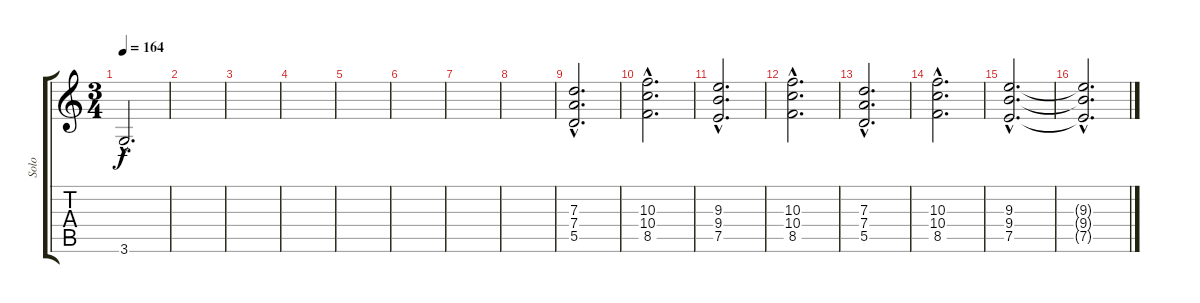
\track ("Solo" "Solo") {instrument acousticguitarsteel}
\staff {score tabs}
\tuning (E4 B3 G3 D3 A2 E2) {hide}
\ts (3 4)
\tempo 164
\clef g2
\ks c
3.6{hac}.2{d dy f} |
|
|
|
|
|
|
|
(7.3{hac} 7.4{hac} 5.5{hac}).2{d volume 9} |
(10.3{hac} 10.4{hac} 8.5{hac}).2{d} |
(9.3{hac} 9.4{hac} 7.5{hac}).2{d} |
(10.3{hac} 10.4{hac} 8.5{hac}).2{d} |
(7.3{hac} 7.4{hac} 5.5{hac}).2{d} |
(10.3{hac} 10.4{hac} 8.5{hac}).2{d} |
(9.3{hac} 9.4{hac} 7.5{hac}).2{d} |
(9.3{hac t} 9.4{hac t} 7.5{hac t}).2{d}
